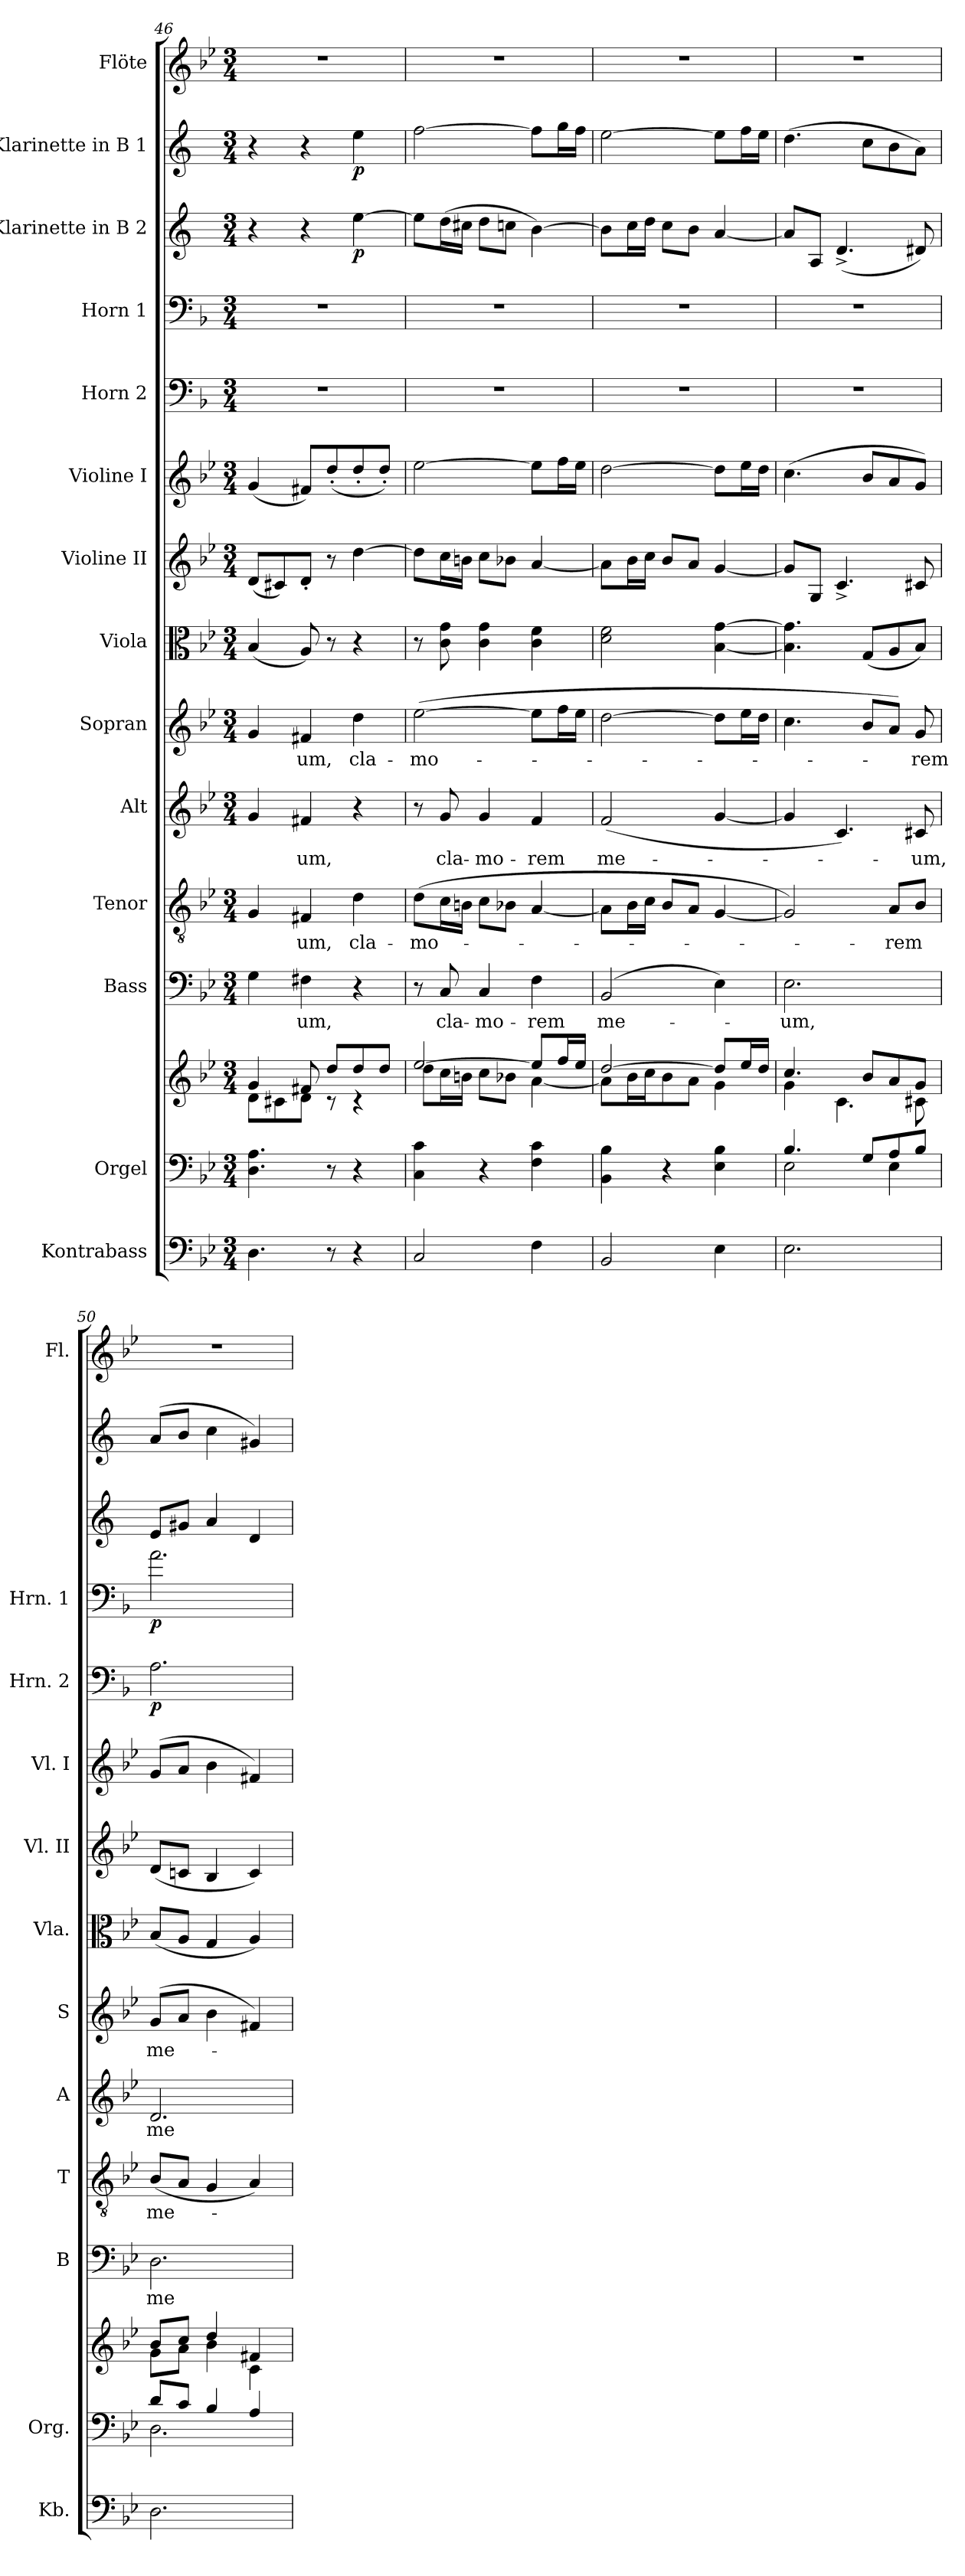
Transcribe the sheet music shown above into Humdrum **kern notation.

**kern	**kern	**kern	**kern	**text	**kern	**text	**kern	**text	**kern	**text	**kern	**kern	**kern	**kern	**dynam	**kern	**dynam	**kern	**dynam	**kern	**dynam	**kern
*part14	*part13	*part13	*part12	*part12	*part11	*part11	*part10	*part10	*part9	*part9	*part8	*part7	*part6	*part5	*part5	*part4	*part4	*part3	*part3	*part2	*part2	*part1
*staff15	*staff14	*staff13	*staff12	*staff12	*staff11	*staff11	*staff10	*staff10	*staff9	*staff9	*staff8	*staff7	*staff6	*staff5	*staff5	*staff4	*staff4	*staff3	*staff3	*staff2	*staff2	*staff1
*I"Kontrabass	*I"Orgel	*	*I"Bass	*	*I"Tenor	*	*I"Alt	*	*I"Sopran	*	*I"Viola	*I"Violine II	*I"Violine I	*I"Horn  2	*	*I"Horn 1	*	*I"Klarinette in B 2	*	*I"Klarinette in B 1	*	*I"Flöte
*I'Kb.	*I'Org.	*	*I'B	*	*I'T	*	*I'A	*	*I'S	*	*I'Vla.	*I'Vl. II	*I'Vl. I	*I'Hrn. 2	*	*I'Hrn. 1	*	*	*	*	*	*I'Fl.
*clefF4	*clefF4	*clefG2	*clefF4	*	*clefGv2	*	*clefG2	*	*clefG2	*	*clefC3	*clefG2	*clefG2	*clefF4	*	*clefF4	*	*clefG2	*	*clefG2	*	*clefG2
*ITrd7c12	*	*	*	*	*	*	*	*	*	*	*	*	*	*ITrd4c7	*	*ITrd4c7	*	*ITrd1c2	*	*ITrd1c2	*	*
*k[b-e-]	*k[b-e-]	*k[b-e-]	*k[b-e-]	*	*k[b-e-]	*	*k[b-e-]	*	*k[b-e-]	*	*k[b-e-]	*k[b-e-]	*k[b-e-]	*k[b-e-]	*	*k[b-e-]	*	*k[b-e-]	*	*k[b-e-]	*	*k[b-e-]
*B-:	*B-:	*B-:	*B-:	*	*B-:	*	*B-:	*	*B-:	*	*B-:	*B-:	*B-:	*B-:	*	*B-:	*	*B-:	*	*B-:	*	*B-:
*M3/4	*M3/4	*M3/4	*M3/4	*	*M3/4	*	*M3/4	*	*M3/4	*	*M3/4	*M3/4	*M3/4	*M3/4	*	*M3/4	*	*M3/4	*	*M3/4	*	*M3/4
=46	=46	=46	=46	=46	=46	=46	=46	=46	=46	=46	=46	=46	=46	=46	=46	=46	=46	=46	=46	=46	=46	=46
*	*	*^	*	*	*	*	*	*	*	*	*	*	*	*	*	*	*	*	*	*	*	*
4.DD\	4.D\ 4.A\	4g/	8d\L	4G\	.	4G/	.	4g/	.	4g/	.	(<4B-/	(<8d/L	(<4g/	2.r	.	2.r	.	4r	.	4r	.	2.r
.	.	.	8c#X\	.	.	.	.	.	.	.	.	.	8c#X/)	.	.	.	.	.	.	.	.	.	.
!	!	!	!	!	!LO:LY:b	!	!LO:LY:b	!	!LO:LY:b	!	!LO:LY:b	!	!	!	!	!	!	!	!	!	!	!	!
.	.	8f#X/	8d\J	4F#X\	-um,	4F#X/	-um,	4f#X/	-um,	4f#X/	-um,	8A/)	8d'</J	8f#X/L)	.	.	.	.	4r	.	4r	.	.
8r	8r	8dd/L	8rc	.	.	.	.	.	.	.	.	8r	8r	(<8dd'</	.	.	.	.	.	.	.	.	.
!	!	!	!	!	!	!	!LO:LY:b	!	!	!	!LO:LY:b	!	!	!	!	!	!	!	!	!LO:DY:b	!	!LO:DY:b	!
4r	4r	8dd/	4rc	4r	.	4d\	cla-	4r	.	4dd\	cla-	4r	[4dd\	8dd'</	.	.	.	.	[4dd\	p	4dd\	p	.
.	.	8dd/J	.	.	.	.	.	.	.	.	.	.	.	8dd'</J)	.	.	.	.	.	.	.	.	.
=47	=47	=47	=47	=47	=47	=47	=47	=47	=47	=47	=47	=47	=47	=47	=47	=47	=47	=47	=47	=47	=47	=47	=47
!	!	!	!	!	!	!	!LO:LY:b	!	!	!	!LO:LY:b	!	!	!	!	!	!	!	!	!	!	!	!
2CC/	4C\ 4c\	[>2ee-/	8dd\L	8r	.	(>8d\L	-mo-	8r	.	(>[2ee-\	-mo-	8r	8dd\L]	[2ee-\	2.r	.	2.r	.	8dd\L]	.	[2ee-\	.	2.r
!	!	!	!	!	!LO:LY:b	!	!	!	!LO:LY:b	!	!	!	!	!	!	!	!	!	!	!	!	!	!
.	.	.	16cc\L	8C/	cla-	16c\L	.	8g/	cla-	.	.	8c\ 8g\	16cc\L	.	.	.	.	.	(>16cc\L	.	.	.	.
.	.	.	16bn\JJ	.	.	16Bn\JJ	.	.	.	.	.	.	16bn\JJ	.	.	.	.	.	16bn\JJ	.	.	.	.
!	!	!	!	!	!LO:LY:b	!	!	!	!LO:LY:b	!	!	!	!	!	!	!	!	!	!	!	!	!	!
.	4r	.	8cc\L	4C/	-mo-	8c\L	.	4g/	-mo-	.	.	4c\ 4g\	8cc\L	.	.	.	.	.	8cc\L	.	.	.	.
.	.	.	8b-X\J	.	.	8B-X\J	.	.	.	.	.	.	8b-X\J	.	.	.	.	.	8b-X\J	.	.	.	.
!	!	!	!	!	!LO:LY:b	!	!	!	!LO:LY:b	!	!	!	!	!	!	!	!	!	!	!	!	!	!
4FF\	4F\ 4c\	8ee-/L]	[<4a\	4F\	-rem	[4A/	.	4f/	-rem	8ee-\L]	.	4c\ 4f\	[4a/	8ee-\L]	.	.	.	.	[4a\)	.	8ee-\L]	.	.
.	.	16ff/L	.	.	.	.	.	.	.	16ff\L	.	.	.	16ff\L	.	.	.	.	.	.	16ff\L	.	.
.	.	16ee-/JJ	.	.	.	.	.	.	.	16ee-\JJ	.	.	.	16ee-\JJ	.	.	.	.	.	.	16ee-\JJ	.	.
!!LO:PB:g=z
=48	=48	=48	=48	=48	=48	=48	=48	=48	=48	=48	=48	=48	=48	=48	=48	=48	=48	=48	=48	=48	=48	=48	=48
!	!	!	!	!	!LO:LY:b	!	!	!	!LO:LY:b	!	!	!	!	!	!	!	!	!	!	!	!	!	!
2BBB-/	4BB-\ 4B-\	[>2dd/	8a\L]	(2BB-/	me-	8A\L]	.	(<2f/	me-	[2dd\	.	2d\ 2f\	8a\L]	[2dd\	2.r	.	2.r	.	8a\L]	.	[2dd\	.	2.r
.	.	.	16b-\L	.	.	16B-\L	.	.	.	.	.	.	16b-\L	.	.	.	.	.	16b-\L	.	.	.	.
.	.	.	16cc\J	.	.	16c\JJ	.	.	.	.	.	.	16cc\JJ	.	.	.	.	.	16cc\JJ	.	.	.	.
.	4r	.	8b-\	.	.	8B-/L	.	.	.	.	.	.	8b-/L	.	.	.	.	.	8b-\L	.	.	.	.
.	.	.	8a\J	.	.	8A/J	.	.	.	.	.	.	8a/J	.	.	.	.	.	8a\J	.	.	.	.
4EE-\	4E-\ 4B-\	8dd/L]	4g\	4E-\)	.	[4G/	.	[4g/	.	8dd\L]	.	[4B-\ [4g\	[4g/	8dd\L]	.	.	.	.	[4g/	.	8dd\L]	.	.
.	.	16ee-/L	.	.	.	.	.	.	.	16ee-\L	.	.	.	16ee-\L	.	.	.	.	.	.	16ee-\L	.	.
.	.	16dd/JJ	.	.	.	.	.	.	.	16dd\JJ	.	.	.	16dd\JJ	.	.	.	.	.	.	16dd\JJ	.	.
=49	=49	=49	=49	=49	=49	=49	=49	=49	=49	=49	=49	=49	=49	=49	=49	=49	=49	=49	=49	=49	=49	=49	=49
*	*^	*	*	*	*	*	*	*	*	*	*	*	*	*	*	*	*	*	*	*	*	*	*
!	!	!	!	!	!	!LO:LY:b	!	!	!	!	!	!	!	!	!	!	!	!	!	!	!	!	!	!
2.EE-\	4.B-/	2E-\	4.cc/	4g\	2.E-\	-um,	2G/])	.	4g/]	.	4.cc\	.	4.B-\] 4.g\]	8g/L]	(>4.cc\	2.r	.	2.r	.	8g/L]	.	(>4.cc\	.	2.r
.	.	.	.	.	.	.	.	.	.	.	.	.	.	8G/J	.	.	.	.	.	8G/J	.	.	.	.
.	.	.	.	4.c\	.	.	.	.	4.c/)	.	.	.	.	4.c^</	.	.	.	.	.	(<4.c^</	.	.	.	.
.	8G/L	.	8b-/L	.	.	.	.	.	.	.	8b-/L	.	(<8G/L	.	8b-/L	.	.	.	.	.	.	8b-\L	.	.
!	!	!	!	!	!	!	!	!LO:LY:b	!	!	!	!	!	!	!	!	!	!	!	!	!	!	!	!
.	8A/	4E-\	8a/	.	.	.	8A/L	-rem	.	.	8a/J)	.	8A/	.	8a/	.	.	.	.	.	.	8a\	.	.
!	!	!	!	!	!	!	!	!	!	!LO:LY:b	!	!LO:LY:b	!	!	!	!	!	!	!	!	!	!	!	!
.	8B-/J	.	8g/J	8c#X\	.	.	8B-/J	.	8c#X/	-um,	8g/	-rem	8B-/J)	8c#X/	8g/J)	.	.	.	.	8c#X/)	.	8g\J)	.	.
=50	=50	=50	=50	=50	=50	=50	=50	=50	=50	=50	=50	=50	=50	=50	=50	=50	=50	=50	=50	=50	=50	=50	=50	=50
!	!	!	!	!	!	!LO:LY:b	!	!LO:LY:b	!	!LO:LY:b	!	!LO:LY:b	!	!	!	!	!LO:DY:b	!	!LO:DY:b	!	!	!	!	!
2.DD\	8d/L	2.D\	8b-/L	8g\L	2.D\	me-	(<8B-/L	me-	2.d/	me-	(>8g/L	me-	(<8B-/L	(<8d/L	(<8g/L	2.D\	p	2.d\	p	8d/L	.	(<8g/L	.	2.r
.	8c/J	.	8cc/J	8a\J	.	.	8A/J	.	.	.	8a/J	.	8A/J	8cn/J	8a/J	.	.	.	.	8f#X/J	.	8a/J	.	.
.	4B-/	.	4dd/	4b-\	.	.	4G/	.	.	.	4b-\	.	4G/	4B-/	4b-\	.	.	.	.	4g/	.	4b-\	.	.
.	4A/	.	4f#X/	4c\	.	.	4A/)	.	.	.	4f#X/)	.	4A/)	4c/)	4f#X/)	.	.	.	.	4c/	.	4f#X/)	.	.
*	*v	*v	*	*	*	*	*	*	*	*	*	*	*	*	*	*	*	*	*	*	*	*	*	*
*	*	*v	*v	*	*	*	*	*	*	*	*	*	*	*	*	*	*	*	*	*	*	*	*
=	=	=	=	=	=	=	=	=	=	=	=	=	=	=	=	=	=	=	=	=	=	=
*-	*-	*-	*-	*-	*-	*-	*-	*-	*-	*-	*-	*-	*-	*-	*-	*-	*-	*-	*-	*-	*-	*-
